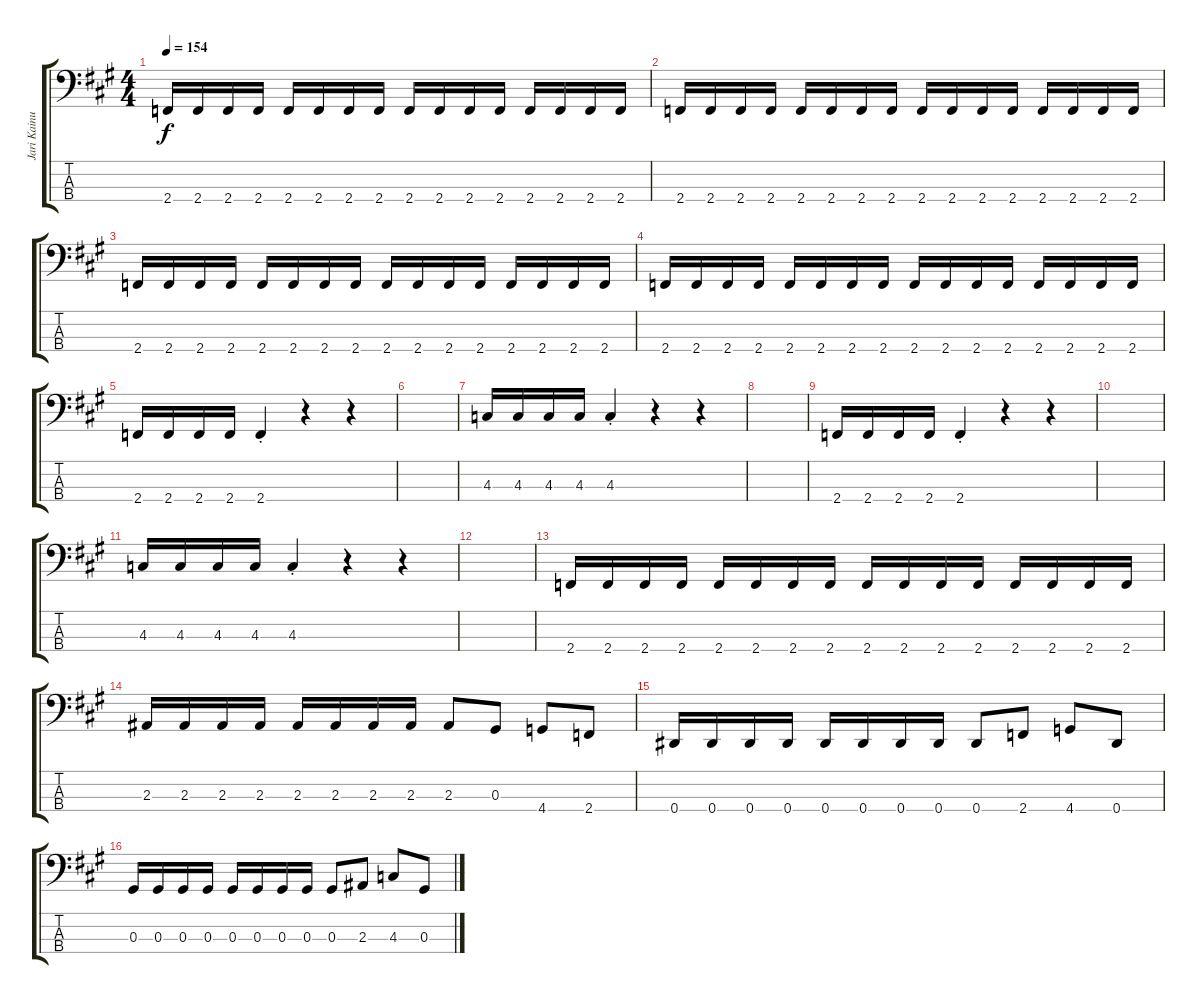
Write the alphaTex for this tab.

\track ("Jari Kainulainen" "Jari Kainu") {instrument electricbassfinger}
\staff {score tabs}
\tuning (Gb2 Db2 Ab1 Eb1) {hide}
\ts (4 4)
\tempo 154
\clef f4
\ks a
2.4.16{dy f} 2.4.16 2.4.16 2.4.16 2.4.16 2.4.16 2.4.16 2.4.16 2.4.16 2.4.16 2.4.16 2.4.16 2.4.16 2.4.16 2.4.16 2.4.16 |
2.4.16 2.4.16 2.4.16 2.4.16 2.4.16 2.4.16 2.4.16 2.4.16 2.4.16 2.4.16 2.4.16 2.4.16 2.4.16 2.4.16 2.4.16 2.4.16 |
2.4.16 2.4.16 2.4.16 2.4.16 2.4.16 2.4.16 2.4.16 2.4.16 2.4.16 2.4.16 2.4.16 2.4.16 2.4.16 2.4.16 2.4.16 2.4.16 |
2.4.16 2.4.16 2.4.16 2.4.16 2.4.16 2.4.16 2.4.16 2.4.16 2.4.16 2.4.16 2.4.16 2.4.16 2.4.16 2.4.16 2.4.16 2.4.16 |
2.4.16 2.4.16 2.4.16 2.4.16 2.4{st}.4 r.4 r.4 |
|
4.3.16 4.3.16 4.3.16 4.3.16 4.3{st}.4 r.4 r.4 |
|
2.4.16 2.4.16 2.4.16 2.4.16 2.4{st}.4 r.4 r.4 |
|
4.3.16 4.3.16 4.3.16 4.3.16 4.3{st}.4 r.4 r.4 |
|
2.4.16 2.4.16 2.4.16 2.4.16 2.4.16 2.4.16 2.4.16 2.4.16 2.4.16 2.4.16 2.4.16 2.4.16 2.4.16 2.4.16 2.4.16 2.4.16 |
2.3.16 2.3.16 2.3.16 2.3.16 2.3.16 2.3.16 2.3.16 2.3.16 2.3.8 0.3.8 4.4.8 2.4.8 |
0.4.16 0.4.16 0.4.16 0.4.16 0.4.16 0.4.16 0.4.16 0.4.16 0.4.8 2.4.8 4.4.8 0.4.8 |
0.3.16 0.3.16 0.3.16 0.3.16 0.3.16 0.3.16 0.3.16 0.3.16 0.3.8 2.3.8 4.3.8 0.3.8
